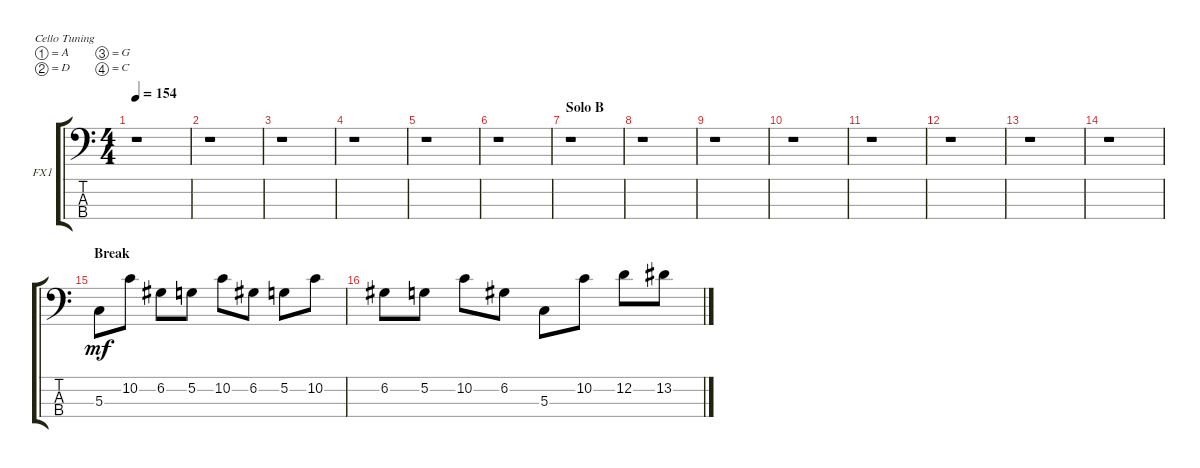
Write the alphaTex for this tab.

\defaultSystemsLayout 4
\bracketExtendMode groupsimilarinstruments
\firstSystemTrackNameOrientation horizontal
\otherSystemsTrackNameOrientation horizontal
\track ("Main Effect" "FX1") {instrument cello}
\staff {score tabs}
\tuning (A3 D3 G2 C2)
\ts (4 4)
\tempo 154
\clef f4
\ks c
r.1{dy mf} |
r.1 |
r.1 |
r.1 |
r.1 |
r.1 |
\section ("" "Solo B")
r.1 |
r.1 |
r.1 |
r.1 |
r.1 |
r.1 |
r.1 |
r.1 |
\section ("" "Break")
5.3.8 10.2.8 6.2.8 5.2.8 10.2.8 6.2.8 5.2.8 10.2.8 |
6.2.8 5.2.8 10.2.8 6.2.8 5.3.8 10.2.8 12.2.8 13.2.8
